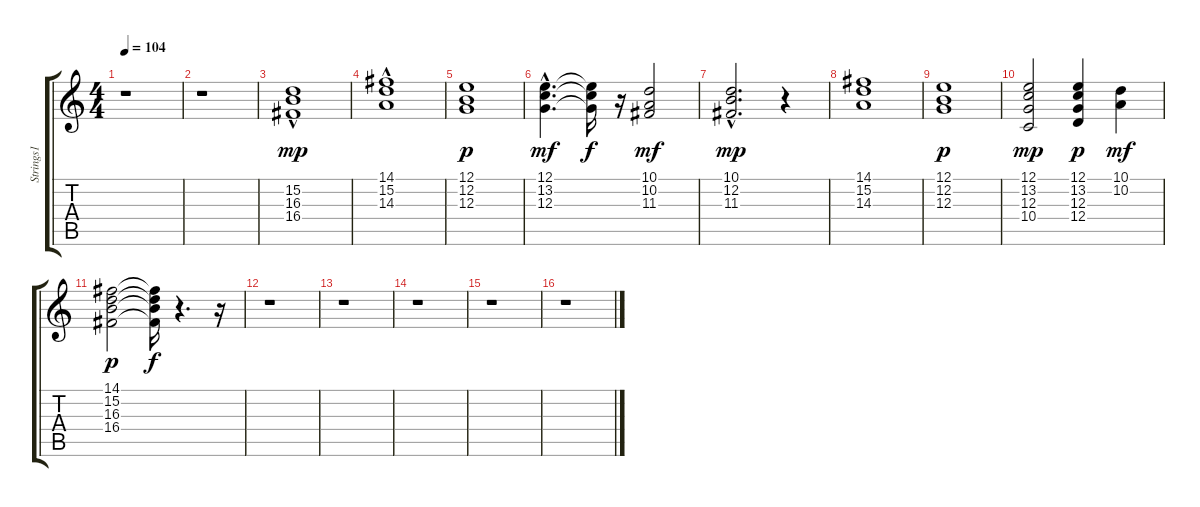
\track ("Strings1" "Strings1") {instrument stringensemble1}
\staff {score tabs}
\tuning (E4 B3 G3 D3 A2 E2) {hide}
\ts (4 4)
\tempo 104
\clef g2
\ks c
r.1{dy mp instrument stringensemble1} |
r.1 |
(15.2 16.3 16.4{hac}).1 |
(14.1{hac} 15.2 14.3).1 |
(12.1 12.2 12.3).1{dy p} |
(12.1{hac} 13.2{hac} 12.3{hac}).4{d dy mf} (12.1{t} 13.2{t} 12.3{t}).16{dy f} r.16 (10.1 10.2 11.3).2{dy mf} |
(10.1{hac} 12.2{hac} 11.3{hac}).2{d dy mp} r.4 |
(14.1 15.2 14.3).1 |
(12.1 12.2 12.3).1{dy p} |
(12.1 13.2 12.3 10.4).2{dy mp} (12.1 13.2 12.3 12.4).4{dy p} (10.1 10.2).4{dy mf} |
(14.1 15.2 16.3 16.4).2{dy p} (14.1{t} 15.2{t} 16.3{t} 16.4{t}).16{dy f} r.4{d} r.16 |
r.1 |
r.1 |
r.1 |
r.1 |
r.1
